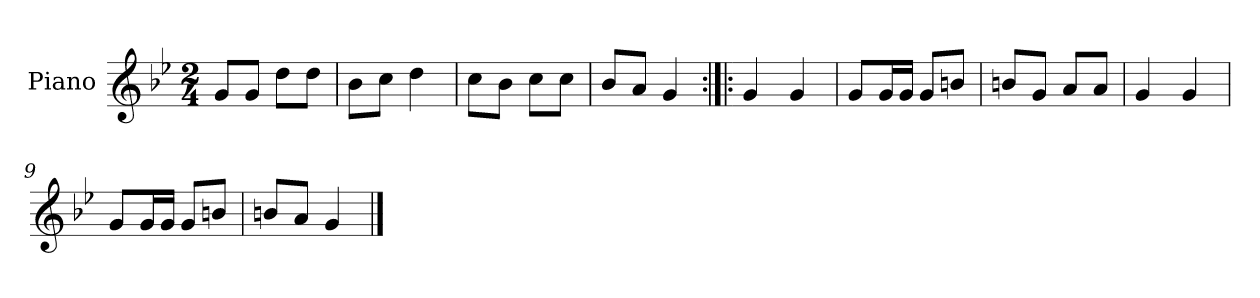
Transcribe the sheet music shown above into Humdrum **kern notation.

**kern
*part1
*staff1
*I"Piano
*I'Pno.
*clefG2
*k[b-e-]
*M2/4
=1
8g/L
8g/J
8dd\L
8dd\J
=2
8b-\L
8cc\J
4dd\
=3
8cc\L
8b-\J
8cc\L
8cc\J
=4
8b-/L
8a/J
4g/
=5:|!|:
4g/
4g/
=6
8g/L
16g/L
16g/JJ
8g/L
8bn/J
=7
8bn/L
8g/J
8a/L
8a/J
=8
4g/
4g/
=9
8g/L
16g/L
16g/JJ
8g/L
8bn/J
!!LO:LB:g=z
=10
8bn/L
8a/J
4g/
==
*-
